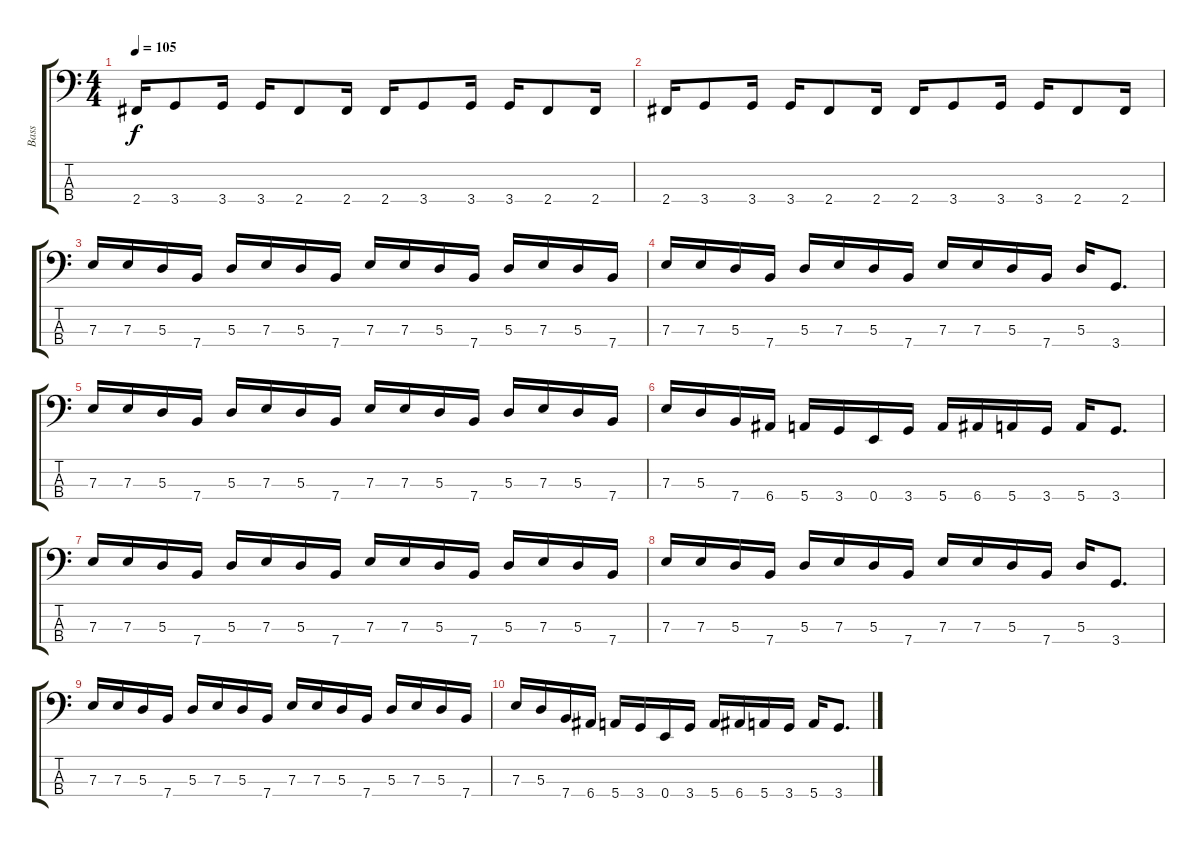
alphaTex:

\track ("Bass" "Bass") {instrument electricbasspick}
\staff {score tabs}
\tuning (G2 D2 A1 E1) {hide}
\ts (4 4)
\tempo 105
\clef f4
\ks c
2.4.16{dy f} 3.4.8 3.4.16 3.4.16 2.4.8 2.4.16 2.4.16 3.4.8 3.4.16 3.4.16 2.4.8 2.4.16 |
2.4.16 3.4.8 3.4.16 3.4.16 2.4.8 2.4.16 2.4.16 3.4.8 3.4.16 3.4.16 2.4.8 2.4.16 |
7.3.16 7.3.16 5.3.16 7.4.16 5.3.16 7.3.16 5.3.16 7.4.16 7.3.16 7.3.16 5.3.16 7.4.16 5.3.16 7.3.16 5.3.16 7.4.16 |
7.3.16 7.3.16 5.3.16 7.4.16 5.3.16 7.3.16 5.3.16 7.4.16 7.3.16 7.3.16 5.3.16 7.4.16 5.3.16 3.4.8{d} |
7.3.16 7.3.16 5.3.16 7.4.16 5.3.16 7.3.16 5.3.16 7.4.16 7.3.16 7.3.16 5.3.16 7.4.16 5.3.16 7.3.16 5.3.16 7.4.16 |
7.3.16 5.3.16 7.4.16 6.4.16 5.4.16 3.4.16 0.4.16 3.4.16 5.4.16 6.4.16 5.4.16 3.4.16 5.4.16 3.4.8{d} |
7.3.16 7.3.16 5.3.16 7.4.16 5.3.16 7.3.16 5.3.16 7.4.16 7.3.16 7.3.16 5.3.16 7.4.16 5.3.16 7.3.16 5.3.16 7.4.16 |
7.3.16 7.3.16 5.3.16 7.4.16 5.3.16 7.3.16 5.3.16 7.4.16 7.3.16 7.3.16 5.3.16 7.4.16 5.3.16 3.4.8{d} |
7.3.16 7.3.16 5.3.16 7.4.16 5.3.16 7.3.16 5.3.16 7.4.16 7.3.16 7.3.16 5.3.16 7.4.16 5.3.16 7.3.16 5.3.16 7.4.16 |
7.3.16 5.3.16 7.4.16 6.4.16 5.4.16 3.4.16 0.4.16 3.4.16 5.4.16 6.4.16 5.4.16 3.4.16 5.4.16 3.4.8{d}
